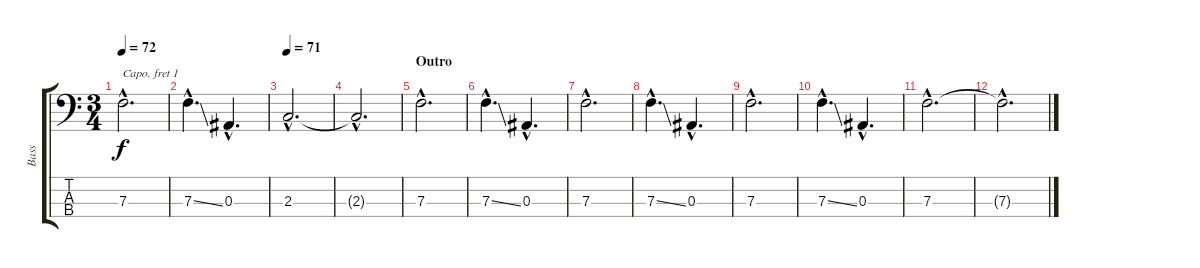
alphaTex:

\track ("Bass" "Bass") {instrument electricbassfinger}
\staff {score tabs}
\capo 1
\tuning (G2 D2 A1 E1) {hide}
\ts (3 4)
\tempo 72
\clef f4
\ks c
7.3{hac}.2{d dy f} |
7.3{ss hac}.4{d} 0.3{hac}.4{d} |
\tempo 71
2.3{hac}.2{d} |
2.3{hac t}.2{d} |
\section ("" "Outro")
7.3{hac}.2{d} |
7.3{ss hac}.4{d} 0.3{hac}.4{d} |
7.3{hac}.2{d} |
7.3{ss hac}.4{d} 0.3{hac}.4{d} |
7.3{hac}.2{d} |
7.3{ss hac}.4{d} 0.3{hac}.4{d} |
7.3{hac}.2{d} |
7.3{hac t}.2{d}
